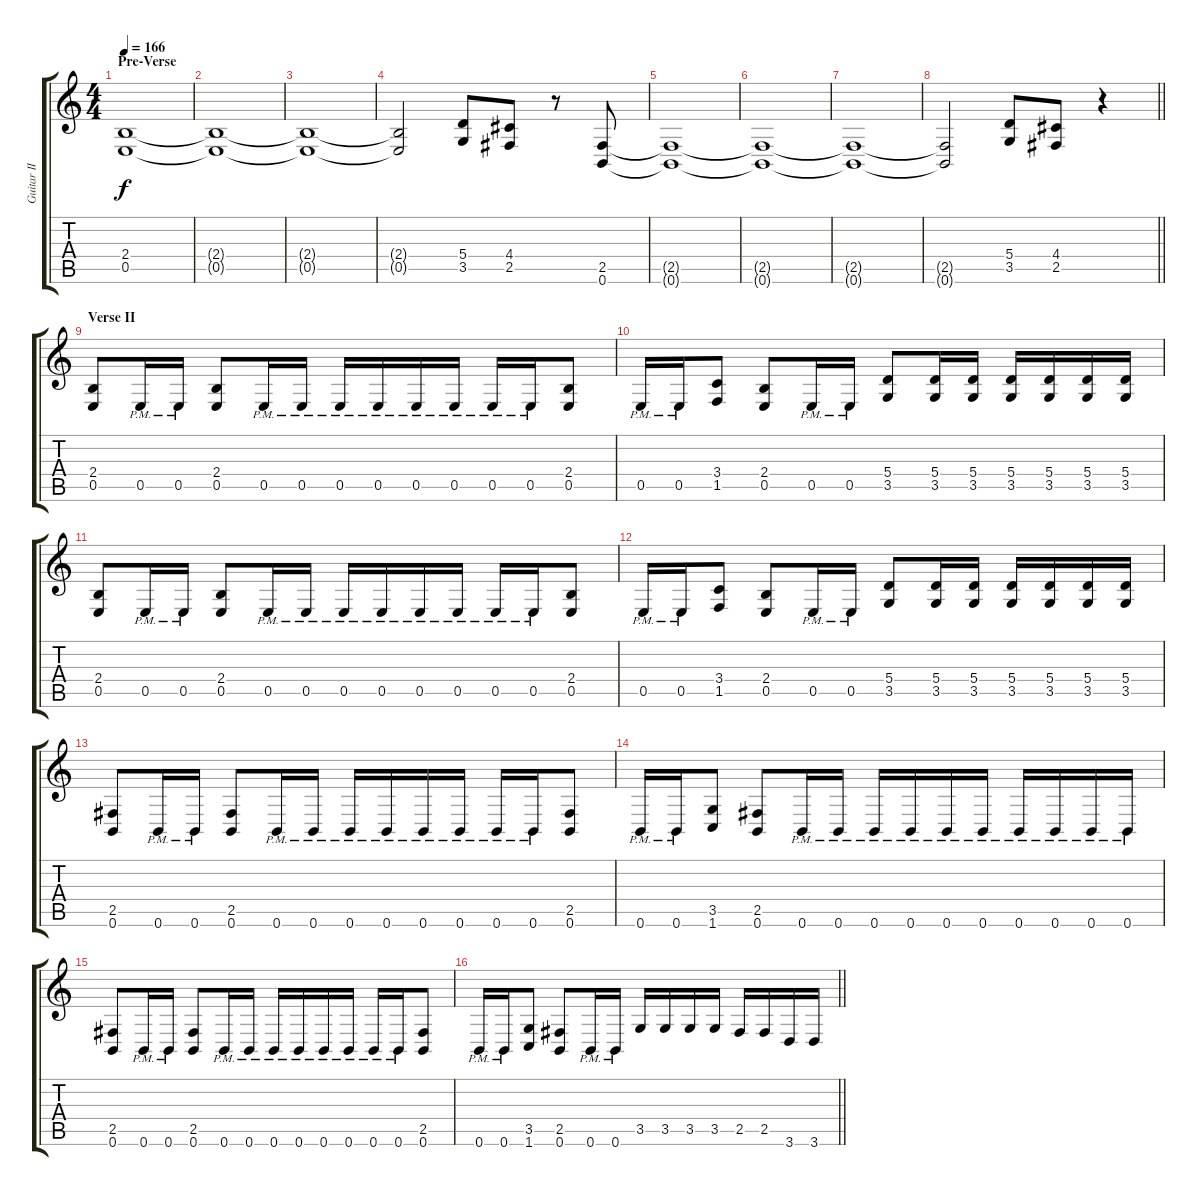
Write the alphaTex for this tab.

\track ("Guitar II" "Guitar II") {instrument distortionguitar}
\staff {score tabs}
\tuning (B3 Gb3 D3 A2 E2 B1) {hide}
\ts (4 4)
\section ("" "Pre-Verse")
\tempo 166
\clef g2
\ks c
(2.4{t} 0.5{t}).1{dy f} |
(2.4{t} 0.5{t}).1 |
(2.4{t} 0.5{t}).1 |
(2.4{t} 0.5{t}).2 (5.4 3.5).8 (4.4 2.5).8 r.8 (2.5 0.6).8 |
(2.5{t} 0.6{t}).1 |
(2.5{t} 0.6{t}).1 |
(2.5{t} 0.6{t}).1 |
\barLineRight lightlight
(2.5{t} 0.6{t}).2 (5.4 3.5).8 (4.4 2.5).8 r.4 |
\section ("" "Verse II")
(2.4 0.5).8 0.5{pm}.16 0.5{pm}.16 (2.4 0.5).8 0.5{pm}.16 0.5{pm}.16 0.5{pm}.16 0.5{pm}.16 0.5{pm}.16 0.5{pm}.16 0.5{pm}.16 0.5{pm}.16 (2.4 0.5).8 |
0.5{pm}.16 0.5{pm}.16 (3.4 1.5).8 (2.4 0.5).8 0.5{pm}.16 0.5{pm}.16 (5.4 3.5).8 (5.4 3.5).16 (5.4 3.5).16 (5.4 3.5).16 (5.4 3.5).16 (5.4 3.5).16 (5.4 3.5).16 |
(2.4 0.5).8 0.5{pm}.16 0.5{pm}.16 (2.4 0.5).8 0.5{pm}.16 0.5{pm}.16 0.5{pm}.16 0.5{pm}.16 0.5{pm}.16 0.5{pm}.16 0.5{pm}.16 0.5{pm}.16 (2.4 0.5).8 |
0.5{pm}.16 0.5{pm}.16 (3.4 1.5).8 (2.4 0.5).8 0.5{pm}.16 0.5{pm}.16 (5.4 3.5).8 (5.4 3.5).16 (5.4 3.5).16 (5.4 3.5).16 (5.4 3.5).16 (5.4 3.5).16 (5.4 3.5).16 |
(2.5 0.6).8 0.6{pm}.16 0.6{pm}.16 (2.5 0.6).8 0.6{pm}.16 0.6{pm}.16 0.6{pm}.16 0.6{pm}.16 0.6{pm}.16 0.6{pm}.16 0.6{pm}.16 0.6{pm}.16 (2.5 0.6).8 |
0.6{pm}.16 0.6{pm}.16 (3.5 1.6).8 (2.5 0.6).8 0.6{pm}.16 0.6{pm}.16 0.6{pm}.16 0.6{pm}.16 0.6{pm}.16 0.6{pm}.16 0.6{pm}.16 0.6{pm}.16 0.6{pm}.16 0.6{pm}.16 |
(2.5 0.6).8 0.6{pm}.16 0.6{pm}.16 (2.5 0.6).8 0.6{pm}.16 0.6{pm}.16 0.6{pm}.16 0.6{pm}.16 0.6{pm}.16 0.6{pm}.16 0.6{pm}.16 0.6{pm}.16 (2.5 0.6).8 |
\barLineRight lightlight
0.6{pm}.16 0.6{pm}.16 (3.5 1.6).8 (2.5 0.6).8 0.6{pm}.16 0.6{pm}.16 3.5.16 3.5.16 3.5.16 3.5.16 2.5.16 2.5.16 3.6.16 3.6.16
